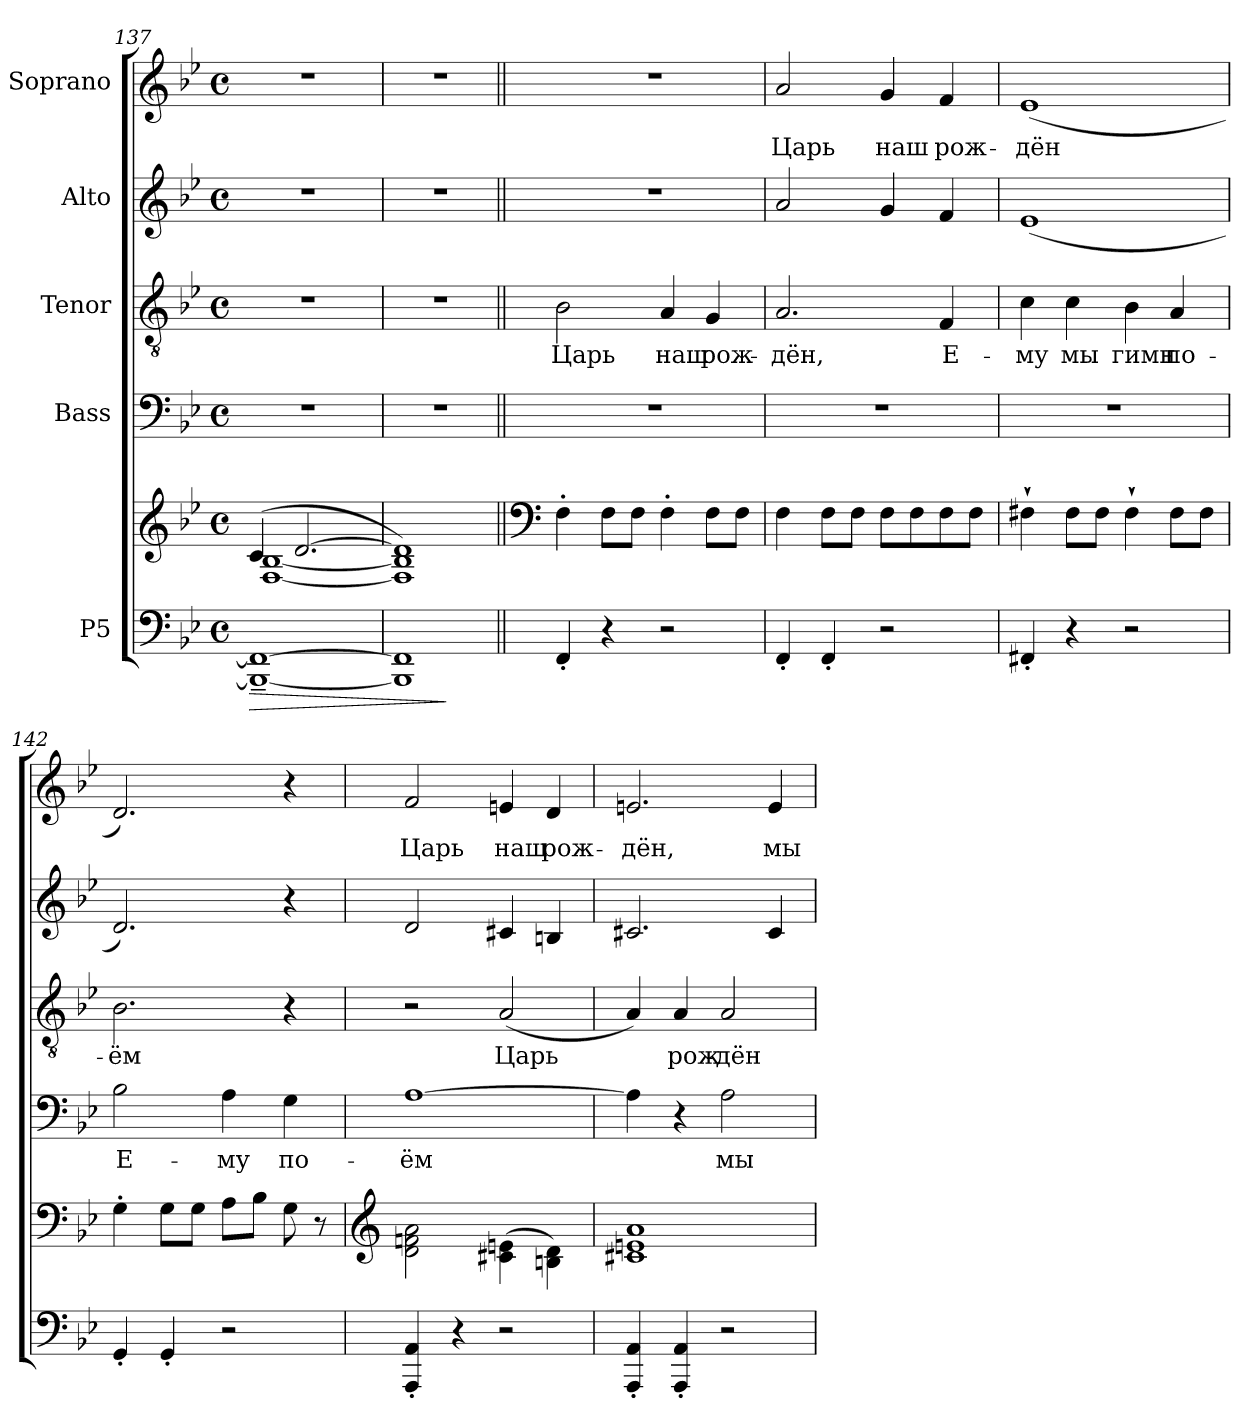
**kern	**kern	**dynam	**kern	**text	**kern	**text	**kern	**kern	**text
*part5	*part5	*part5	*part4	*part4	*part3	*part3	*part2	*part1	*part1
*staff6	*staff5	*staff5/6	*staff4	*staff4	*staff3	*staff3	*staff2	*staff1	*staff1
*I"P5	*	*	*I"Bass	*	*I"Tenor	*	*I"Alto	*I"Soprano	*
!!LO:PB:g=z
*clefF4	*clefG2	*	*clefF4	*	*clefGv2	*	*clefG2	*clefG2	*
*	*	*	*	*	*ITrd7c12	*	*	*	*
*k[b-e-]	*k[b-e-]	*	*k[b-e-]	*	*k[b-e-]	*	*k[b-e-]	*k[b-e-]	*
*B-:	*B-:	*	*B-:	*	*B-:	*	*B-:	*B-:	*
*M4/4	*M4/4	*	*M4/4	*	*M4/4	*	*M4/4	*M4/4	*
*met(c)	*met(c)	*	*met(c)	*	*met(c)	*	*met(c)	*met(c)	*
=137	=137	=137	=137	=137	=137	=137	=137	=137	=137
!	!	!LO:HP:b=2	!	!	!	!	!	!	!
*	*^	*	*	*	*	*	*	*	*
1BBB-i_~ 1FFi_~	(4ci/	[1Fi [1B-i	>	1r	.	1r	.	1r	1r	.
.	[2.di/	.	.	.	.	.	.	.	.	.
*	*v	*v	*	*	*	*	*	*	*	*
=138	=138	=138	=138	=138	=138	=138	=138	=138	=138
1BBB-i] 1FFi]	1Fi] 1B-i] 1di])	.	1r	.	1r	.	1r	1r	.
.	.	]	.	.	.	.	.	.	.
=139||	=139||	=139||	=139||	=139||	=139||	=139||	=139||	=139||	=139||
*	*clefF4	*	*	*	*	*	*	*	*
!	!	!	!	!	!	!LO:LY:b:color=#000000	!	!	!
4FF'i/	4F'i\	.	1r	.	2BB-i\	-Царь	1r	1r	.
4r	8Fi\L	.	.	.	.	.	.	.	.
.	8Fi\J	.	.	.	.	.	.	.	.
!	!	!	!	!	!	!LO:LY:b:color=#000000	!	!	!
2r	4F'i\	.	.	.	4AAi/	наш	.	.	.
!	!	!	!	!	!	!LO:LY:b:color=#000000	!	!	!
.	8Fi\L	.	.	.	4GGi/	рож-	.	.	.
.	8Fi\J	.	.	.	.	.	.	.	.
=140	=140	=140	=140	=140	=140	=140	=140	=140	=140
!	!	!	!	!	!	!LO:LY:b:color=#000000	!	!	!
!	!	!	!	!	!	!	!	!	!LO:LY:b:color=#000000
4FF'i/	4Fi\	.	1r	.	2.AAi/	-дён,	2ai/	2ai/	Царь
4FF'i/	8Fi\L	.	.	.	.	.	.	.	.
.	8Fi\J	.	.	.	.	.	.	.	.
!	!	!	!	!	!	!	!	!	!LO:LY:b:color=#000000
2r	8Fi\L	.	.	.	.	.	4gi/	4gi/	наш
.	8Fi\	.	.	.	.	.	.	.	.
!	!	!	!	!	!	!LO:LY:b:color=#000000	!	!	!
!	!	!	!	!	!	!	!	!	!LO:LY:b:color=#000000
.	8Fi\	.	.	.	4FFi/	Е-	4fi/	4fi/	рож-
.	8Fi\J	.	.	.	.	.	.	.	.
=141	=141	=141	=141	=141	=141	=141	=141	=141	=141
!	!	!	!	!	!	!LO:LY:b:color=#000000	!	!	!
!	!	!	!	!	!	!	!	!	!LO:LY:b:color=#000000
4FF#X'i/	4F#X`i\	.	1r	.	4Ci\	-му	(1e-i	(1e-i	-дён
!	!	!	!	!	!	!LO:LY:b:color=#000000	!	!	!
4r	8F#i\L	.	.	.	4Ci\	мы	.	.	.
.	8F#i\J	.	.	.	.	.	.	.	.
!	!	!	!	!	!	!LO:LY:b:color=#000000	!	!	!
2r	4F#`i\	.	.	.	4BB-i\	гимн	.	.	.
!	!	!	!	!	!	!LO:LY:b:color=#000000	!	!	!
.	8F#i\L	.	.	.	4AAi/	по-	.	.	.
.	8F#i\J	.	.	.	.	.	.	.	.
!!LO:LB:g=z
=142	=142	=142	=142	=142	=142	=142	=142	=142	=142
!	!	!	!	!LO:LY:b:color=#000000	!	!	!	!	!
!	!	!	!	!	!	!LO:LY:b:color=#000000	!	!	!
4GG'i/	4G'i\	.	2B-i\	Е-	2.BB-i\	-ём	2.di/)	2.di/)	.
4GG'i/	8Gi\L	.	.	.	.	.	.	.	.
.	8Gi\J	.	.	.	.	.	.	.	.
!	!	!	!	!LO:LY:b:color=#000000	!	!	!	!	!
2r	8Ai\L	.	4Ai\	-му	.	.	.	.	.
.	8B-i\J	.	.	.	.	.	.	.	.
!	!	!	!	!LO:LY:b:color=#000000	!	!	!	!	!
.	8Gi\	.	4Gi\	по-	4r	.	4r	4r	.
.	8r	.	.	.	.	.	.	.	.
=143	=143	=143	=143	=143	=143	=143	=143	=143	=143
*	*clefG2	*	*	*	*	*	*	*	*
!	!	!	!	!LO:LY:b:color=#000000	!	!	!	!	!
!	!	!	!	!	!	!	!	!	!LO:LY:b:color=#000000
4AAAi/' 4AAi'	2di\ 2fni 2ai	.	[1Ai	-ём	2r	.	2di/	2fi/	Царь
4r	.	.	.	.	.	.	.	.	.
!	!	!	!	!	!	!LO:LY:b:color=#000000	!	!	!
!	!	!	!	!	!	!	!	!	!LO:LY:b:color=#000000
2r	(4c#Xi\ 4eni	.	.	.	(2AAi/	Царь	4c#Xi/	4eni/	наш
!	!	!	!	!	!	!	!	!	!LO:LY:b:color=#000000
.	4Bni\ 4di)	.	.	.	.	.	4Bni/	4di/	рож-
=144	=144	=144	=144	=144	=144	=144	=144	=144	=144
!	!	!	!	!	!	!	!	!	!LO:LY:b:color=#000000
4AAAi/' 4AAi'	1c#Xi 1eni 1ai	.	4Ai\]	.	4AAi/)	.	2.c#Xi/	2.eni/	-дён,
!	!	!	!	!	!	!LO:LY:b:color=#000000	!	!	!
4AAAi/' 4AAi'	.	.	4r	.	4AAi/	рож-	.	.	.
!	!	!	!	!LO:LY:b:color=#000000	!	!	!	!	!
!	!	!	!	!	!	!LO:LY:b:color=#000000	!	!	!
2r	.	.	2Ai\	мы	2AAi/	-дён	.	.	.
!	!	!	!	!	!	!	!	!	!LO:LY:b:color=#000000
.	.	.	.	.	.	.	4c#i/	4ei/	мы
=	=	=	=	=	=	=	=	=	=
*-	*-	*-	*-	*-	*-	*-	*-	*-	*-
